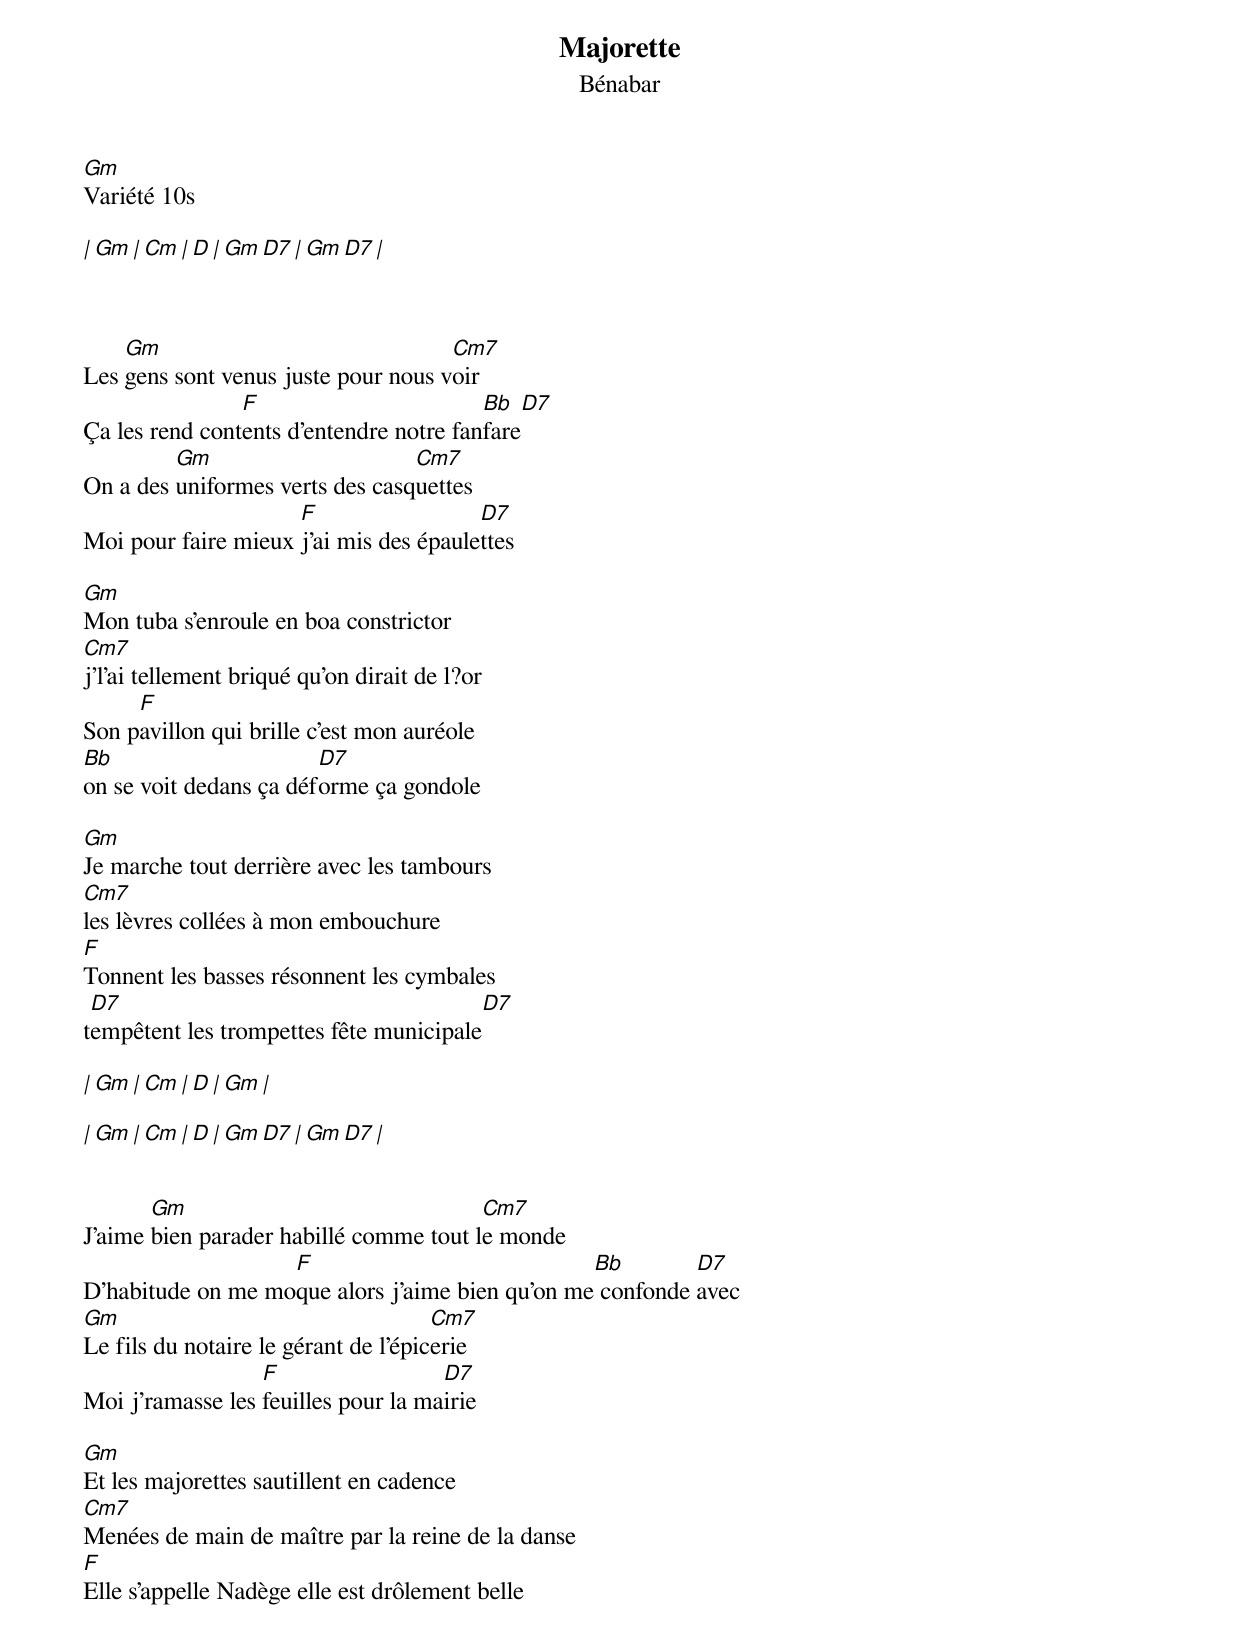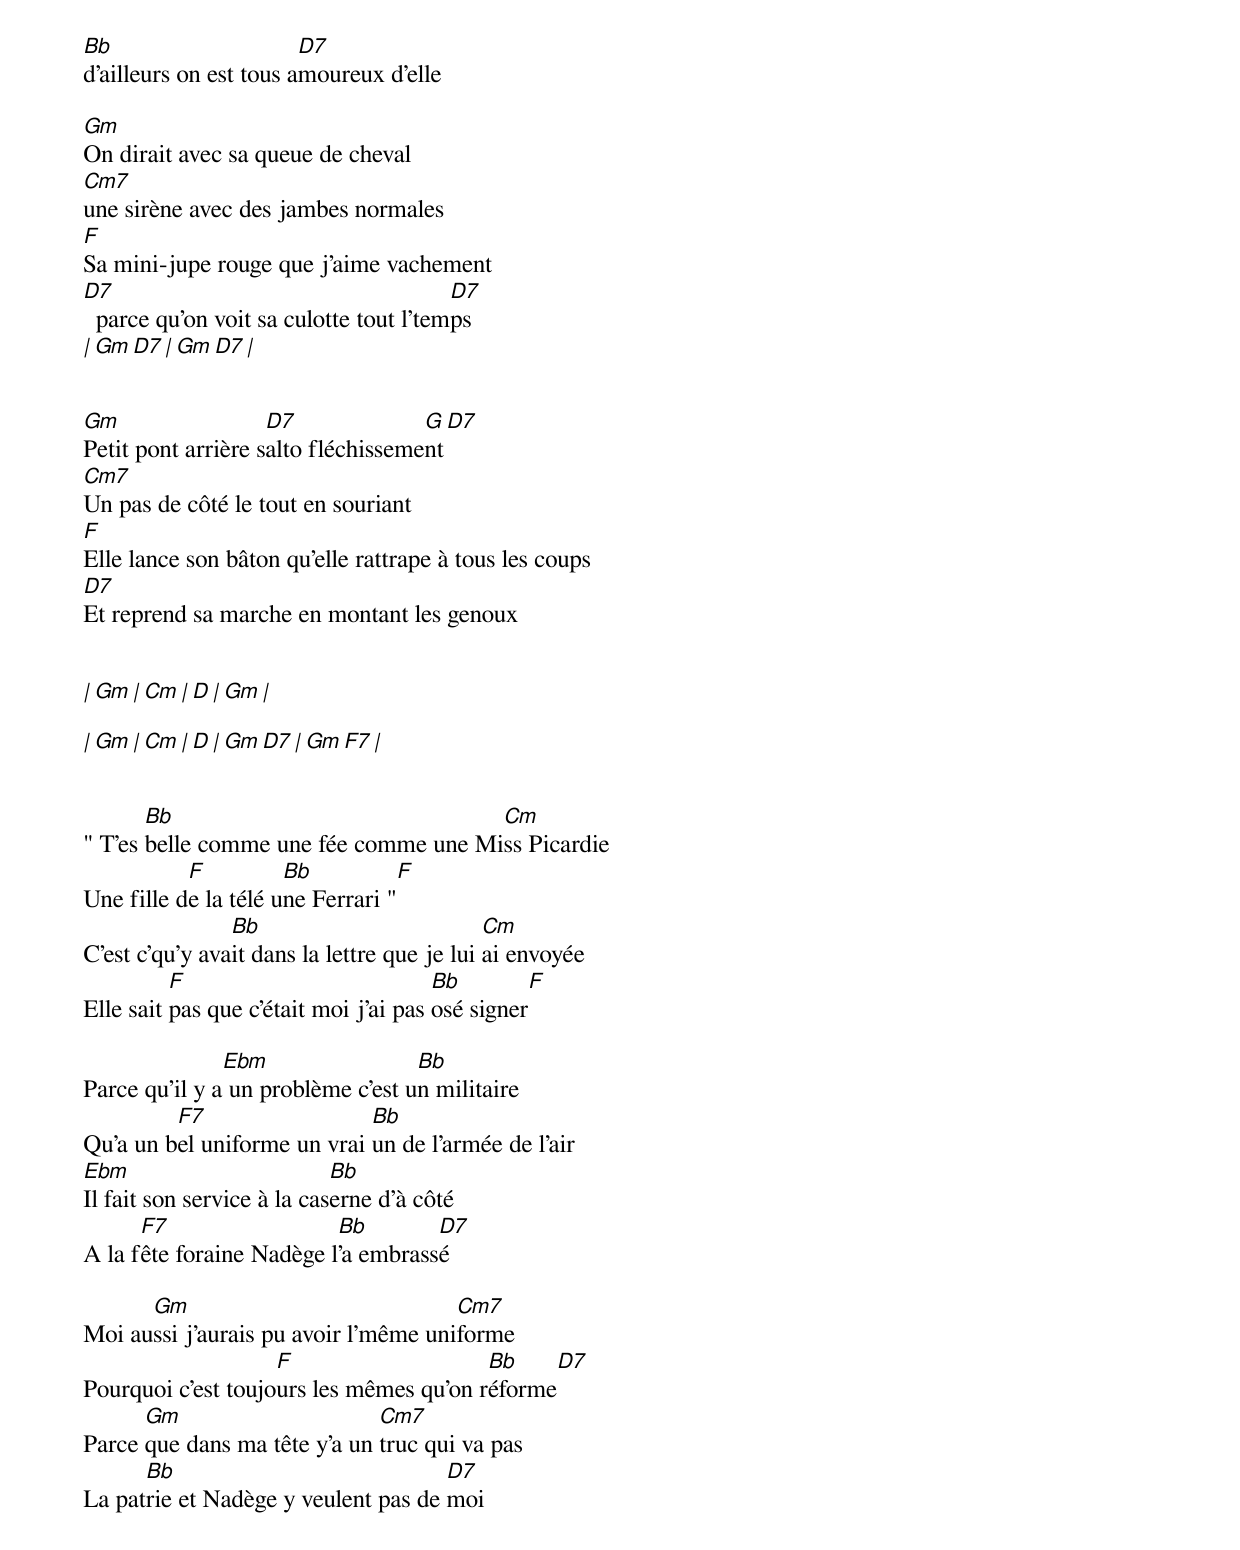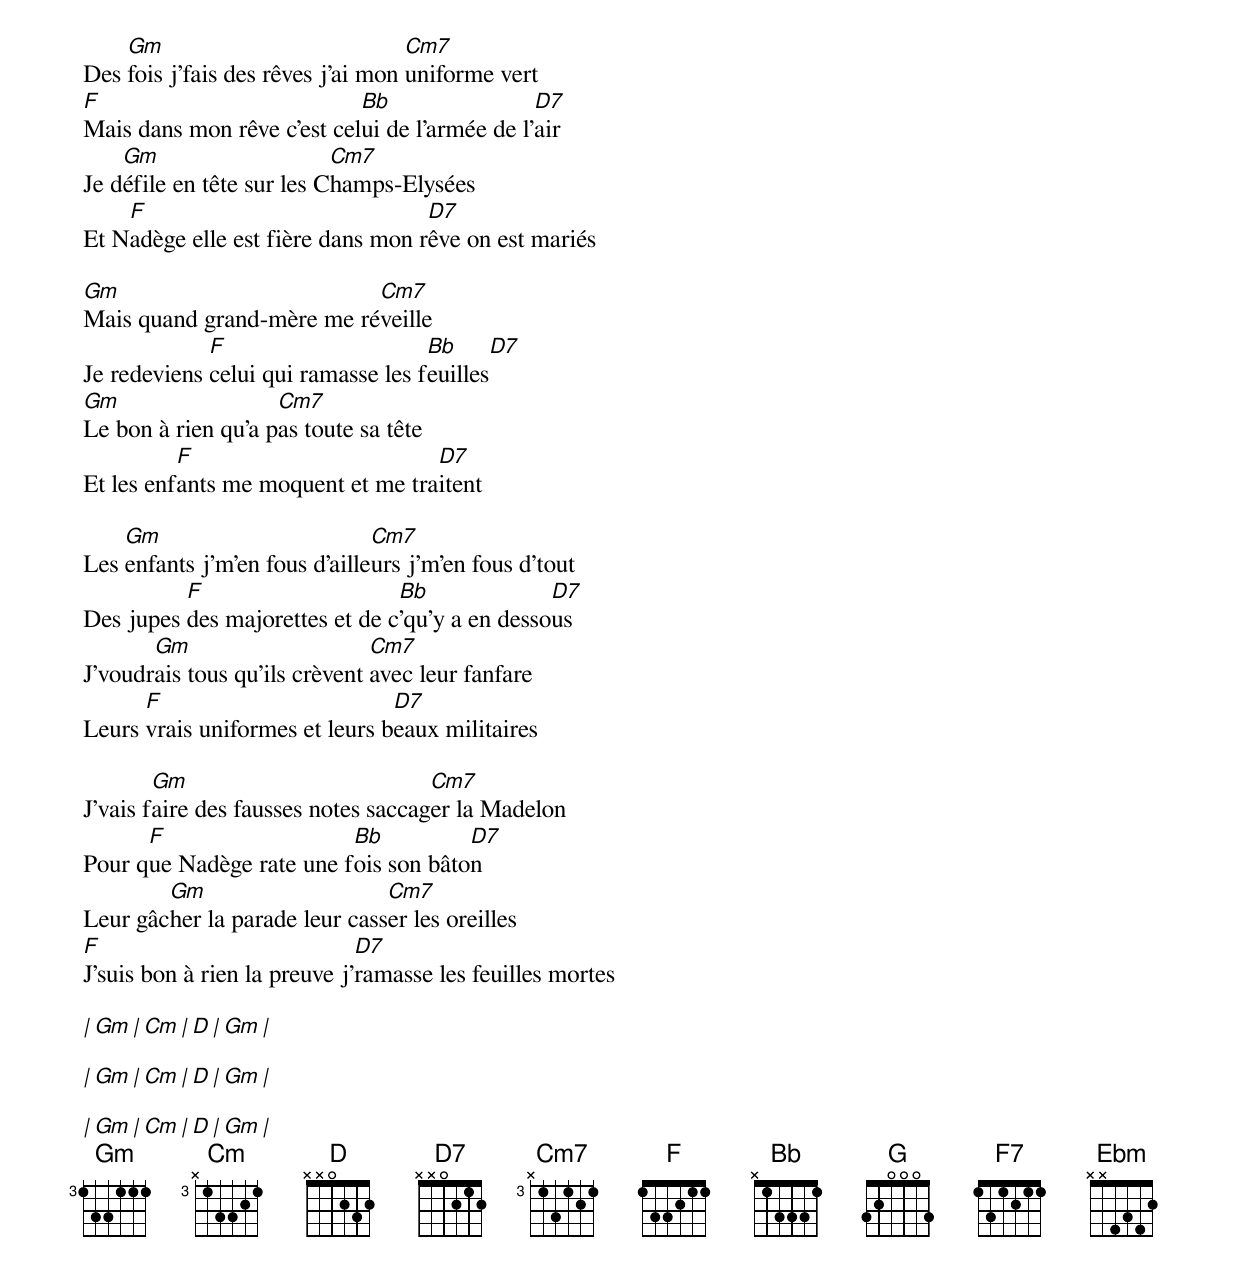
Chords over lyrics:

Majorette
Bénabar
Gm
Variété 10s

| Gm     | Cm      | D     | Gm    D7   | Gm    D7   |



    Gm                               Cm7
Les gens sont venus juste pour nous voir
                F                        Bb   D7
Ça les rend contents d'entendre notre fanfare
         Gm                      Cm7
On a des uniformes verts des casquettes
                     F                  D7
Moi pour faire mieux j'ai mis des épaulettes

Gm
Mon tuba s'enroule en boa constrictor
Cm7
j'l'ai tellement briqué qu'on dirait de l?or
     F
Son pavillon qui brille c'est mon auréole
Bb                      D7
on se voit dedans ça déforme ça gondole

Gm
Je marche tout derrière avec les tambours
Cm7
les lèvres collées à mon embouchure
F
Tonnent les basses résonnent les cymbales
 D7                                      D7
tempêtent les trompettes fête municipale

| Gm      | Cm       | D      | Gm          |

| Gm      | Cm       | D      | Gm     D7   | Gm    D7   |


       Gm                               Cm7
J'aime bien parader habillé comme tout le monde
                   F                             Bb        D7
D'habitude on me moque alors j'aime bien qu'on me confonde avec
Gm                                    Cm7
Le fils du notaire le gérant de l'épicerie
                  F                  D7
Moi j'ramasse les feuilles pour la mairie

Gm
Et les majorettes sautillent en cadence
Cm7
Menées de main de maître par la reine de la danse
F
Elle s'appelle Nadège elle est drôlement belle
Bb                      D7
d'ailleurs on est tous amoureux d'elle

Gm
On dirait avec sa queue de cheval
Cm7
une sirène avec des jambes normales
F
Sa mini-jupe rouge que j'aime vachement
D7                                      D7
  parce qu'on voit sa culotte tout l'temps
| Gm     D7   | Gm    D7   |


Gm                  D7              G    D7
Petit pont arrière salto fléchissement
Cm7
Un pas de côté le tout en souriant
F
Elle lance son bâton qu'elle rattrape à tous les coups
D7
Et reprend sa marche en montant les genoux


| Gm      | Cm       | D      | Gm          |

| Gm      | Cm       | D      | Gm     D7   | Gm    F7   |


       Bb                              Cm
" T'es belle comme une fée comme une Miss Picardie
           F          Bb           F
Une fille de la télé une Ferrari "
                Bb                           Cm
C'est c'qu'y avait dans la lettre que je lui ai envoyée
          F                            Bb           F
Elle sait pas que c'était moi j'ai pas osé signer

               Ebm                 Bb
Parce qu'il y a un problème c'est un militaire
         F7                  Bb
Qu'a un bel uniforme un vrai un de l'armée de l'air
Ebm                         Bb
Il fait son service à la caserne d'à côté
      F7                  Bb        D7
A la fête foraine Nadège l'a embrassé

      Gm                              Cm7
Moi aussi j'aurais pu avoir l'même uniforme
                    F                    Bb     D7
Pourquoi c'est toujours les mêmes qu'on réforme
      Gm                      Cm7
Parce que dans ma tête y'a un truc qui va pas
      Bb                             D7
La patrie et Nadège y veulent pas de moi

    Gm                             Cm7
Des fois j'fais des rêves j'ai mon uniforme vert
F                           Bb                 D7
Mais dans mon rêve c'est celui de l'armée de l'air
    Gm                     Cm7
Je défile en tête sur les Champs-Elysées
    F                              D7
Et Nadège elle est fière dans mon rêve on est mariés

Gm                         Cm7
Mais quand grand-mère me réveille
             F                      Bb      D7
Je redeviens celui qui ramasse les feuilles
Gm                  Cm7
Le bon à rien qu'a pas toute sa tête
          F                        D7
Et les enfants me moquent et me traitent

    Gm                         Cm7
Les enfants j'm'en fous d'ailleurs j'm'en fous d'tout
          F                     Bb              D7
Des jupes des majorettes et de c'qu'y a en dessous
       Gm                      Cm7
J'voudrais tous qu'ils crèvent avec leur fanfare
      F                         D7
Leurs vrais uniformes et leurs beaux militaires

        Gm                           Cm7
J'vais faire des fausses notes saccager la Madelon
      F                   Bb          D7
Pour que Nadège rate une fois son bâton
        Gm                     Cm7
Leur gâcher la parade leur casser les oreilles
F                             D7
J'suis bon à rien la preuve j'ramasse les feuilles mortes

| Gm      | Cm       | D      | Gm          |

| Gm      | Cm       | D      | Gm          |

| Gm      | Cm       | D      | Gm          |
